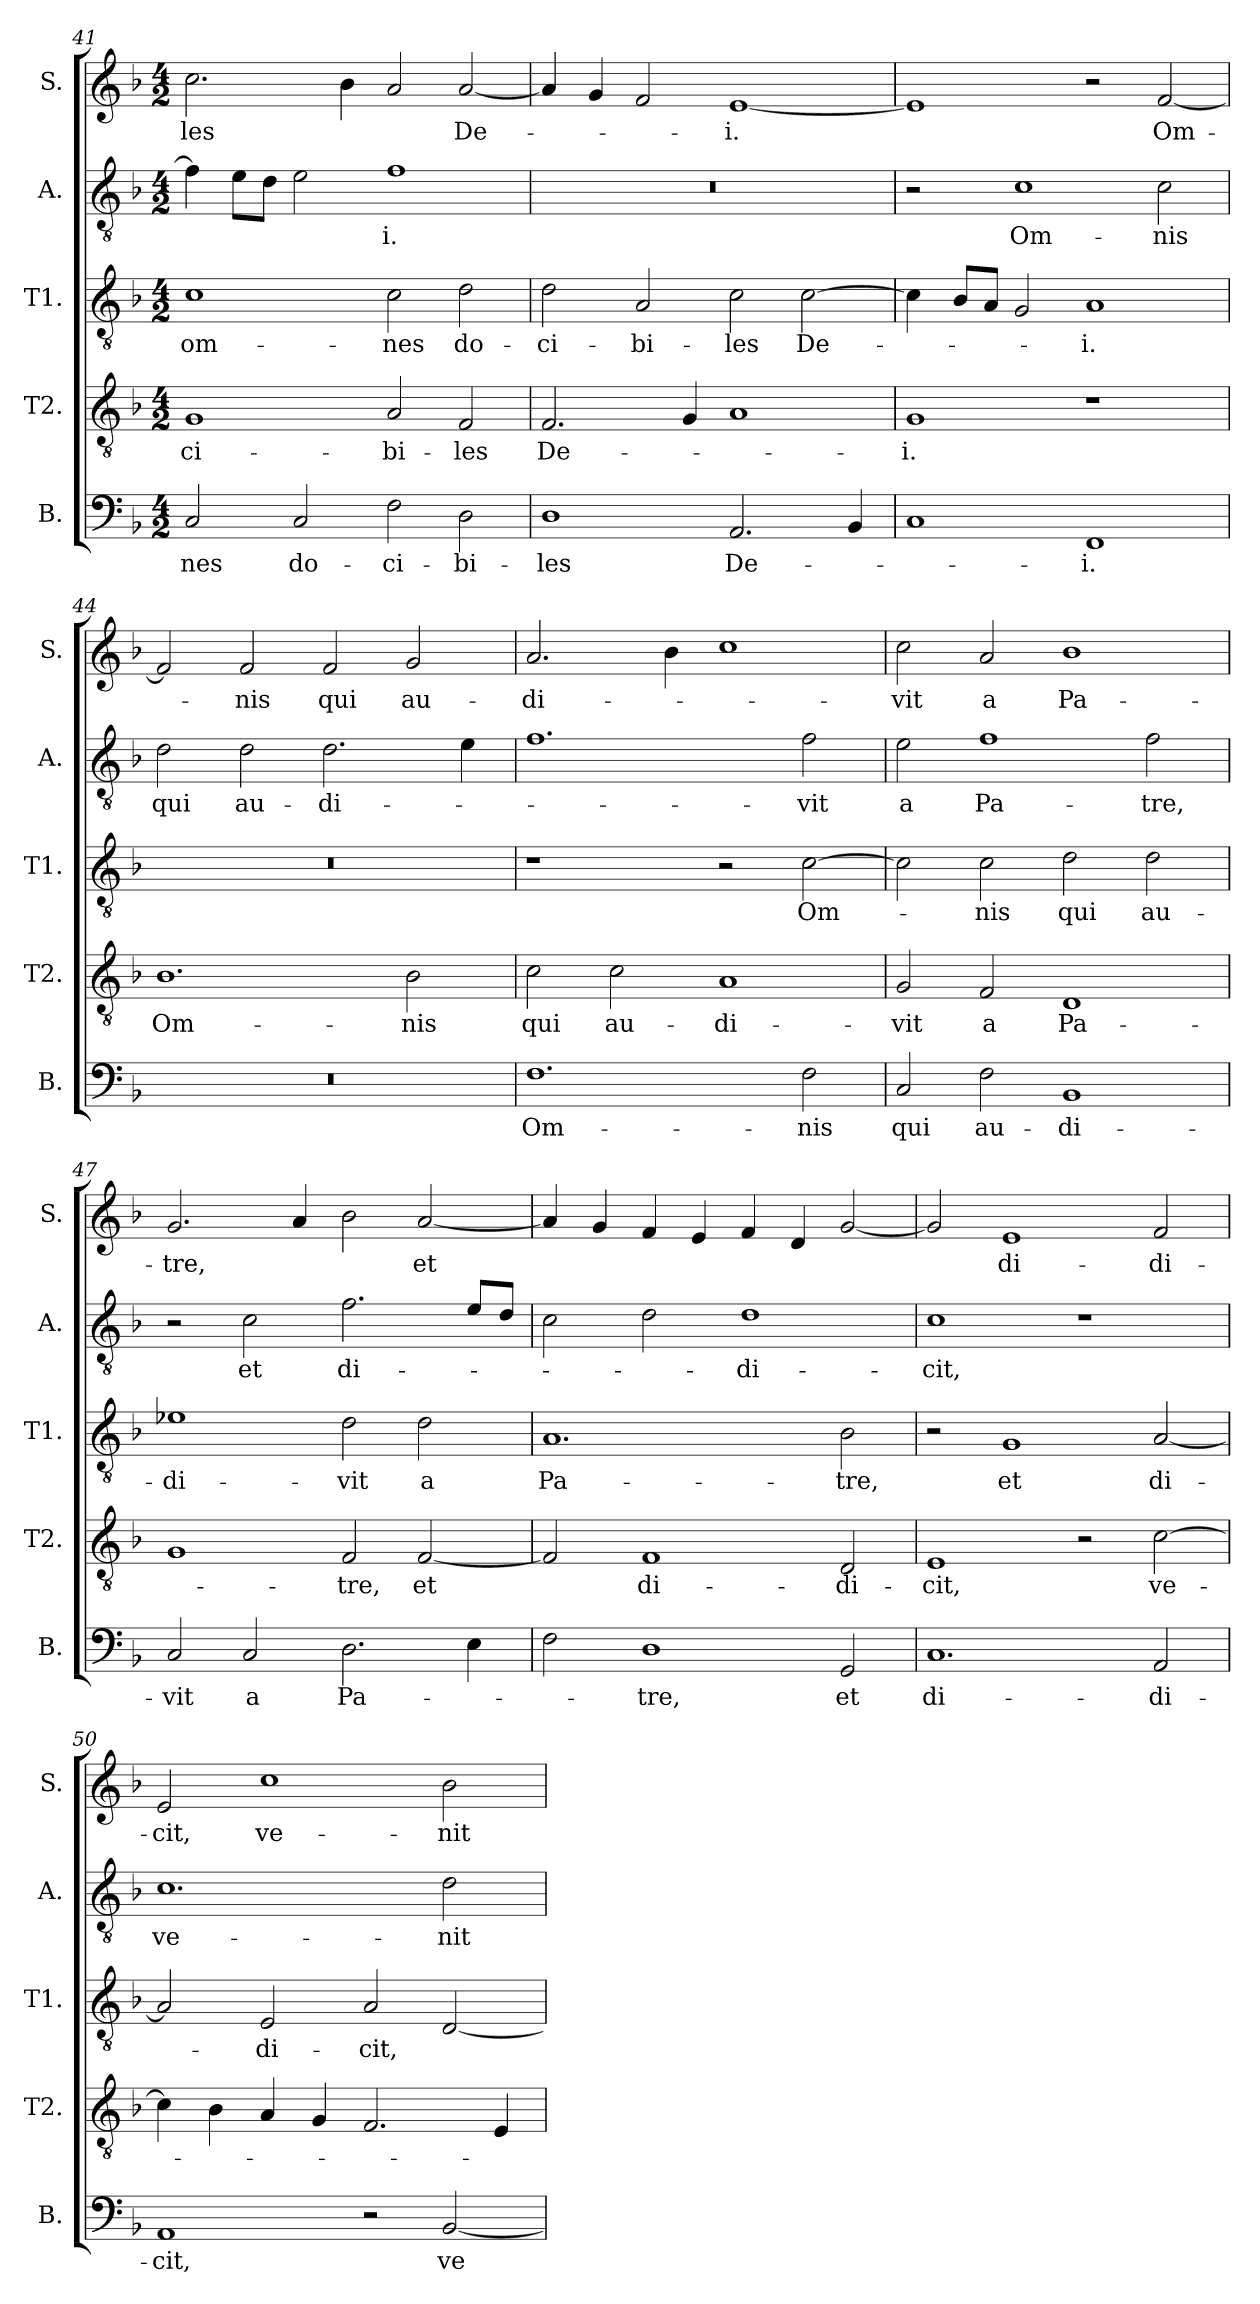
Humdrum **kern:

**kern	**text	**kern	**text	**kern	**text	**kern	**text	**kern	**text
*part5	*part5	*part4	*part4	*part3	*part3	*part2	*part2	*part1	*part1
*staff5	*staff5	*staff4	*staff4	*staff3	*staff3	*staff2	*staff2	*staff1	*staff1
*I"B.	*	*I"T2.	*	*I"T1.	*	*I"A.	*	*I"S.	*
*I'B.	*	*I'T2.	*	*I'T1.	*	*I'A.	*	*I'S.	*
*clefF4	*	*clefGv2	*	*clefGv2	*	*clefGv2	*	*clefG2	*
*k[b-]	*	*k[b-]	*	*k[b-]	*	*k[b-]	*	*k[b-]	*
*F:	*	*F:	*	*F:	*	*F:	*	*F:	*
*M4/2	*	*M4/2	*	*M4/2	*	*M4/2	*	*M4/2	*
=41	=41	=41	=41	=41	=41	=41	=41	=41	=41
!	!LO:LY:b	!	!LO:LY:b	!	!LO:LY:b	!	!	!	!LO:LY:b
2C/	-nes	1G	-ci-	1c	om-	4f\]	.	2.cc\	-les
.	.	.	.	.	.	8e\L	.	.	.
.	.	.	.	.	.	8d\J	.	.	.
!	!LO:LY:b	!	!	!	!	!	!	!	!
2C/	do-	.	.	.	.	2e\	.	.	.
.	.	.	.	.	.	.	.	4b-\	.
!	!LO:LY:b	!	!LO:LY:b	!	!LO:LY:b	!	!LO:LY:b	!	!
2F\	-ci-	2A/	-bi-	2c\	-nes	1f	-i.	2a/	.
!	!LO:LY:b	!	!LO:LY:b	!	!LO:LY:b	!	!	!	!LO:LY:b
2D\	-bi-	2F/	-les	2d\	do-	.	.	[2a/	De-
=42	=42	=42	=42	=42	=42	=42	=42	=42	=42
!	!LO:LY:b	!	!LO:LY:b	!	!LO:LY:b	!	!	!	!
1D	-les	2.F/	De-	2d\	-ci-	0r	.	4a/]	.
.	.	.	.	.	.	.	.	4g/	.
!	!	!	!	!	!LO:LY:b	!	!	!	!
.	.	.	.	2A/	-bi-	.	.	2f/	.
.	.	4G/	.	.	.	.	.	.	.
!	!LO:LY:b	!	!	!	!LO:LY:b	!	!	!	!LO:LY:b
2.AA/	De-	1A	.	2c\	-les	.	.	[1e	-i.
!	!	!	!	!	!LO:LY:b	!	!	!	!
.	.	.	.	[2c\	De-	.	.	.	.
4BB-/	.	.	.	.	.	.	.	.	.
!!LO:LB:g=z
=43	=43	=43	=43	=43	=43	=43	=43	=43	=43
!	!	!	!LO:LY:b	!	!	!	!	!	!
1C	.	1G	-i.	4c\]	.	2r	.	1e]	.
.	.	.	.	8B-/L	.	.	.	.	.
.	.	.	.	8A/J	.	.	.	.	.
!	!	!	!	!	!	!	!LO:LY:b	!	!
.	.	.	.	2G/	.	1c	Om-	.	.
!	!LO:LY:b	!	!	!	!LO:LY:b	!	!	!	!
1FF	-i.	1r	.	1A	-i.	.	.	2r	.
!	!	!	!	!	!	!	!LO:LY:b	!	!LO:LY:b
.	.	.	.	.	.	2c\	-nis	[2f/	Om-
=44	=44	=44	=44	=44	=44	=44	=44	=44	=44
!	!	!	!LO:LY:b	!	!	!	!LO:LY:b	!	!
0r	.	1.B-	Om-	0r	.	2d\	qui	2f/]	.
!	!	!	!	!	!	!	!LO:LY:b	!	!LO:LY:b
.	.	.	.	.	.	2d\	au-	2f/	-nis
!	!	!	!	!	!	!	!LO:LY:b	!	!LO:LY:b
.	.	.	.	.	.	2.d\	-di-	2f/	qui
!	!	!	!LO:LY:b	!	!	!	!	!	!LO:LY:b
.	.	2B-\	-nis	.	.	.	.	2g/	au-
.	.	.	.	.	.	4e\	.	.	.
=45	=45	=45	=45	=45	=45	=45	=45	=45	=45
!	!LO:LY:b	!	!LO:LY:b	!	!	!	!	!	!LO:LY:b
1.F	Om-	2c\	qui	1r	.	1.f	.	2.a/	-di-
!	!	!	!LO:LY:b	!	!	!	!	!	!
.	.	2c\	au-	.	.	.	.	.	.
.	.	.	.	.	.	.	.	4b-\	.
!	!	!	!LO:LY:b	!	!	!	!	!	!
.	.	1A	-di-	2r	.	.	.	1cc	.
!	!LO:LY:b	!	!	!	!LO:LY:b	!	!LO:LY:b	!	!
2F\	-nis	.	.	[2c\	Om-	2f\	-vit	.	.
=46	=46	=46	=46	=46	=46	=46	=46	=46	=46
!	!LO:LY:b	!	!LO:LY:b	!	!	!	!LO:LY:b	!	!LO:LY:b
2C/	qui	2G/	-vit	2c\]	.	2e\	a	2cc\	-vit
!	!LO:LY:b	!	!LO:LY:b	!	!LO:LY:b	!	!LO:LY:b	!	!LO:LY:b
2F\	au-	2F/	a	2c\	-nis	1f	Pa-	2a/	a
!	!LO:LY:b	!	!LO:LY:b	!	!LO:LY:b	!	!	!	!LO:LY:b
1BB-	-di-	1D	Pa-	2d\	qui	.	.	1b-	Pa-
!	!	!	!	!	!LO:LY:b	!	!LO:LY:b	!	!
.	.	.	.	2d\	au-	2f\	-tre,	.	.
!!LO:PB:g=z
=47	=47	=47	=47	=47	=47	=47	=47	=47	=47
!	!LO:LY:b	!	!	!	!LO:LY:b	!	!	!	!LO:LY:b
2C/	-vit	1G	.	1e-X	-di-	2r	.	2.g/	-tre,
!	!LO:LY:b	!	!	!	!	!	!LO:LY:b	!	!
2C/	a	.	.	.	.	2c\	et	.	.
.	.	.	.	.	.	.	.	4a/	.
!	!LO:LY:b	!	!LO:LY:b	!	!LO:LY:b	!	!LO:LY:b	!	!
2.D\	Pa-	2F/	-tre,	2d\	-vit	2.f\	di-	2b-\	.
!	!	!	!LO:LY:b	!	!LO:LY:b	!	!	!	!LO:LY:b
.	.	[2F/	et	2d\	a	.	.	[2a/	et
4E\	.	.	.	.	.	8e/L	.	.	.
.	.	.	.	.	.	8d/J	.	.	.
=48	=48	=48	=48	=48	=48	=48	=48	=48	=48
!	!	!	!	!	!LO:LY:b	!	!	!	!
2F\	.	2F/]	.	1.A	Pa-	2c\	.	4a/]	.
.	.	.	.	.	.	.	.	4g/	.
!	!LO:LY:b	!	!LO:LY:b	!	!	!	!	!	!
1D	-tre,	1F	di-	.	.	2d\	.	4f/	.
.	.	.	.	.	.	.	.	4e/	.
!	!	!	!	!	!	!	!LO:LY:b	!	!
.	.	.	.	.	.	1d	-di-	4f/	.
.	.	.	.	.	.	.	.	4d/	.
!	!LO:LY:b	!	!LO:LY:b	!	!LO:LY:b	!	!	!	!
2GG/	et	2D/	-di-	2B-\	-tre,	.	.	[2g/	.
=49	=49	=49	=49	=49	=49	=49	=49	=49	=49
!	!LO:LY:b	!	!LO:LY:b	!	!	!	!LO:LY:b	!	!
1.C	di-	1E	-cit,	2r	.	1c	-cit,	2g/]	.
!	!	!	!	!	!LO:LY:b	!	!	!	!LO:LY:b
.	.	.	.	1G	et	.	.	1e	di-
.	.	2r	.	.	.	1r	.	.	.
!	!LO:LY:b	!	!LO:LY:b	!	!LO:LY:b	!	!	!	!LO:LY:b
2AA/	-di-	[2c\	ve-	[2A/	di-	.	.	2f/	-di-
=50	=50	=50	=50	=50	=50	=50	=50	=50	=50
!	!LO:LY:b	!	!	!	!	!	!LO:LY:b	!	!LO:LY:b
1AA	-cit,	4c\]	.	2A/]	.	1.c	ve-	2e/	-cit,
.	.	4B-\	.	.	.	.	.	.	.
!	!	!	!	!	!LO:LY:b	!	!	!	!LO:LY:b
.	.	4A/	.	2E/	-di-	.	.	1cc	ve-
.	.	4G/	.	.	.	.	.	.	.
!	!	!	!	!	!LO:LY:b	!	!	!	!
2r	.	2.F/	.	2A/	-cit,	.	.	.	.
!	!LO:LY:b	!	!	!	!	!	!LO:LY:b	!	!LO:LY:b
[2BB-/	ve-	.	.	[2D/	.	2d\	-nit	2b-\	-nit
.	.	4E/	.	.	.	.	.	.	.
=	=	=	=	=	=	=	=	=	=
*-	*-	*-	*-	*-	*-	*-	*-	*-	*-
